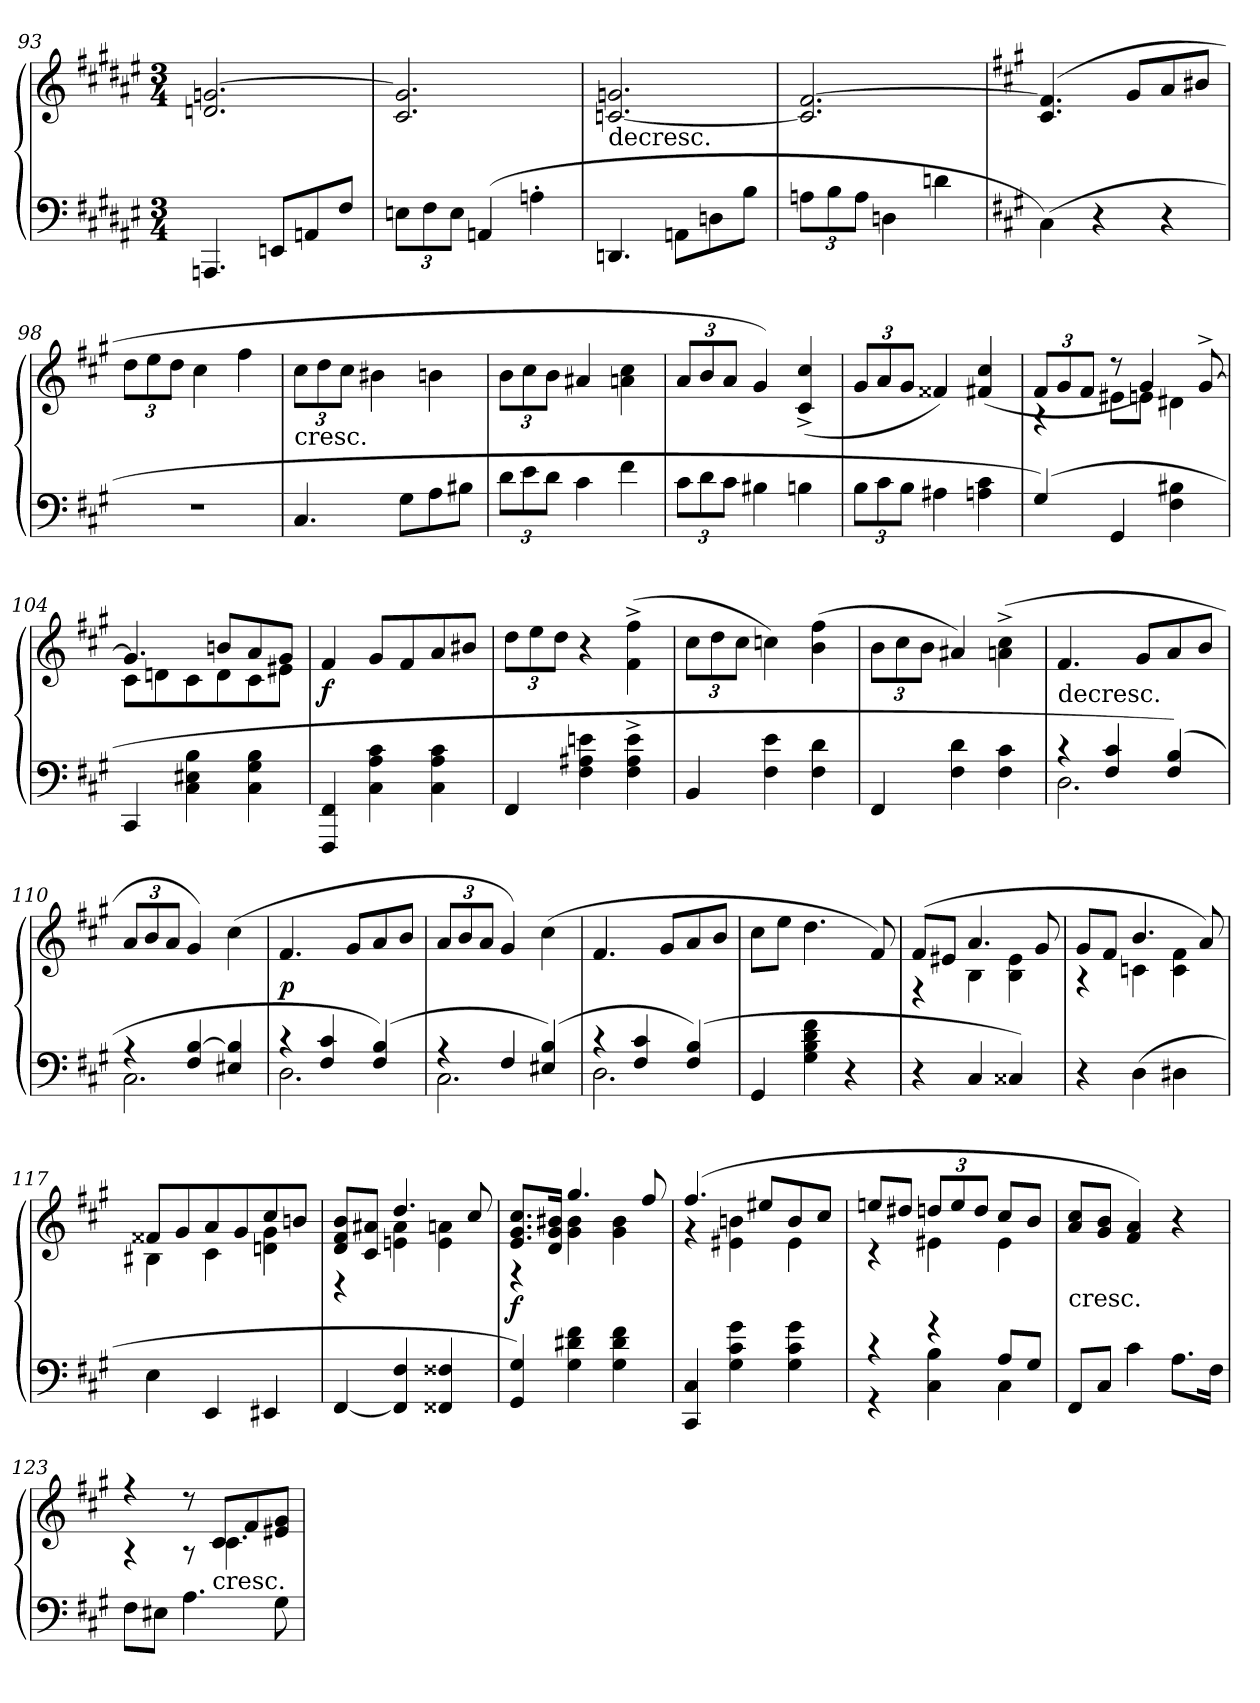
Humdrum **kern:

**kern	**kern	**dynam
*part1	*part1	*part1
*staff2	*staff1	*staff1/2
*clefF4	*clefG2	*
*k[f#c#g#d#a#e#]	*k[f#c#g#d#a#e#]	*
*M3/4	*M3/4	*
=93	=93	=93
4.AAAn/	2.dn/ [2.gn/	.
8EEn/L	.	.
8AAn/	.	.
8F#/J	.	.
=94	=94	=94
12En\L	2.c#/ 2.g]/	.
12F#\	.	.
12E\J	.	.
(4AAn/	.	.
4An'\	.	.
=95	=95	=95
!	!LO:TX:c:t=decresc.	!
4.DDn/	[2.cn/ 2.gn/	.
8AAn\L	.	.
8Dn\	.	.
8B\J	.	.
=96	=96	=96
12An\L	2.c]/ [2.f#/	.
12B\	.	.
12A\J	.	.
4Dn\	.	.
4dn\	.	.
=97	=97	=97
*k[f#c#g#]	*k[f#c#g#]	*
(4C#\)	(4.c#/ 4.f#]/	.
4r	.	.
.	8g#/L	.
4r	8a/	.
.	8b#X/J	.
=98	=98	=98
2.r	12dd\L	.
.	12ee\	.
.	12dd\J	.
.	4cc#\	.
.	4ff#\	.
=99	=99	=99
!	!LO:TX:c:t=cresc.	!
4.C#/	12cc#\L	.
.	12dd\	.
.	12cc#\J	.
.	4b#X\	.
8G#\L	.	.
8A\	4bn\	.
8B#X\J	.	.
=100	=100	=100
12d\L	12b\L	.
12e\	12cc#\	.
12d\J	12b\J	.
4c#\	4a#X/	.
4f#\	4an\ 4cc#\	.
=101	=101	=101
12c#\L	12a/L	.
12d\	12b/	.
12c#\J	12a/J	.
4B#X\	4g#/)	.
4Bn\	(4c#^/ 4cc#^/	.
=102	=102	=102
12B\L	12g#/L	.
12c#\	12a/	.
12B\J	12g#/J	.
4A#X\	4f##X/)	.
4An\ 4c#\	(4f#X/ 4cc#/	.
=103	=103	=103
*	*^	*
(4G#/)	12f#/L	4r	.
.	12g#/	.	.
.	12f#/J	.	.
4GG#/	8r	8e#X\L	.
.	4g#/)	8en\J	.
4F#\ 4B#X\	.	4d#X\	.
.	[8g#^/	.	.
=104	=104	=104	=104
4CC#/	4.g#/]	8c#\L	.
.	.	8dn\	.
4C#\ 4E#X\ 4B\	.	8c#\	.
.	8bn/L	8d\	.
4C#\ 4G#\ 4B\	8a/	8c#\	.
.	8g#/J	8e#X\J	.
*	*v	*v	*
=105	=105	=105
4FFF#/ 4FF#/	4f#/	f
4C#\ 4A\ 4c#\	8g#/L	.
.	8f#/	.
4C#\ 4A\ 4c#\	8a/	.
.	8b#X/J	.
=106	=106	=106
4FF#/	12dd\L	.
.	12ee\	.
.	12dd\J	.
4F#\ 4A#X\ 4en\	4r	.
4F#^\ 4A#^\ 4e^\	(4f#^\ 4ff#^\	.
=107	=107	=107
4BB/	12cc#\L	.
.	12dd\	.
.	12cc#\J	.
4F#\ 4e\	4ccn\)	.
4F#\ 4d\	(4b\ 4ff#\	.
=108	=108	=108
4FF#/	12b\L	.
.	12cc#\	.
.	12b\J	.
4F#\ 4d\	4a#X/)	.
4F#\ 4c#\	(4an^\ 4cc#^\	.
=109	=109	=109
*^	*	*
!	!	!LO:TX:c:t=decresc.	!
4r	2.D\	4.f#/	.
4F#/ 4c#/	.	.	.
.	.	8g#/L	.
(4F#/ 4B/)	.	8a/	.
.	.	8b/J	.
=110	=110	=110	=110
4r	2.C#\	12a/L	.
.	.	12b/	.
.	.	12a/J	.
4F#/ [4B/	.	4g#/)	.
4E#X/ 4B]/	.	(4cc#\	.
=111	=111	=111	=111
4r	2.D\	4.f#/	p
4F#/ 4c#/	.	.	.
.	.	8g#/L	.
(4F#/ 4B/)	.	8a/	.
.	.	8b/J	.
=112	=112	=112	=112
4r	2.C#\	12a/L	.
.	.	12b/	.
.	.	12a/J	.
4F#/	.	4g#/)	.
(4E#X/ 4B/)	.	(4cc#\	.
=113	=113	=113	=113
4r	2.D\	4.f#/	.
4F#/ 4c#/	.	.	.
.	.	8g#/L	.
(4F#/ 4B/)	.	8a/	.
.	.	8b/J	.
*v	*v	*	*
=114	=114	=114
4GG#/	8cc#\L	.
.	8ee\J	.
4G#\ 4B\ 4d\ 4f#\	4.dd\	.
4r	.	.
.	8f#/)	.
=115	=115	=115
*	*^	*
4r	(8f#/L	4r	.
.	8e#X/J	.	.
4C#/	4.a/	4B\	.
4C##X/)	.	4B\ 4e#\	.
.	8g#/	.	.
=116	=116	=116	=116
4r	8g#/L	4r	.
.	8f#/J	.	.
(4D\	4.b/	4cn\	.
4D#X\	.	4c\ 4f#\	.
.	8a/)	.	.
=117	=117	=117	=117
4E\	8f##X/L	4B#X\	.
.	8g#/	.	.
4EE/	8a/	4c#\	.
.	8g#/	.	.
4EE#X/	8cc#/	4dn\ 4g#\	.
.	8bn/J	.	.
=118	=118	=118	=118
[4FF#/	8d/ 8f#/ 8b/L	4r	.
.	8c#/ 8a#X/J	.	.
4FF#]/ 4F#/	4.dd/	4en\ 4a#\	.
4FF##X/ 4F##X/	.	4e\ 4an\	.
.	8cc#/	.	.
=119	=119	=119	=119
4GG#/ 4G#/)	8.e/ 8.g#/ 8.cc#/L	4r	f
.	16d/ 16g#/ 16b#X/Jk	.	.
4G#\ 4d#X\ 4f#\	4.gg#/	4g#\ 4b#\	.
4G#\ 4d#\ 4f#\	.	4g#\ 4b#\	.
.	8ff#/	.	.
=120	=120	=120	=120
4CC#/ 4C#/	(4.ff#/	4r	.
4G#\ 4c#\ 4g#\	.	4e#X\ 4bn\	.
.	8ee#X/L	.	.
4G#\ 4c#\ 4g#\	8b/	4e#\	.
.	8cc#/J	.	.
=121	=121	=121	=121
*^	*	*	*
4r	4r	8een/L	4r	.
.	.	8dd#X/J	.	.
4r	4C#\ 4B\	12ddn/L	4e#X\	.
.	.	12ee/	.	.
.	.	12dd/J	.	.
8A/L	4C#\	8cc#/L	4e#\	.
8G#/J	.	8b/J	.	.
*v	*v	*	*	*
*	*v	*v	*
=122	=122	=122
!	!LO:TX:c:t=cresc.	!
8FF#/L	8a/ 8cc#/L	.
8C#/J	8g#/ 8b/J	.
4c#\	4f#/ 4a/)	.
8.A\L	4r	.
16F#\Jk	.	.
=123	=123	=123
*	*^	*
8F#\L	4r	4r	.
8E#X\J	.	.	.
4.A\	8r	8r	.
!	!LO:TX:c:t=cresc.	!	!
.	8c#/L	4.c#\	.
.	8f#/	.	.
8G#\	8e#X/ 8g#/J	.	.
*	*v	*v	*
=	=	=
*-	*-	*-
